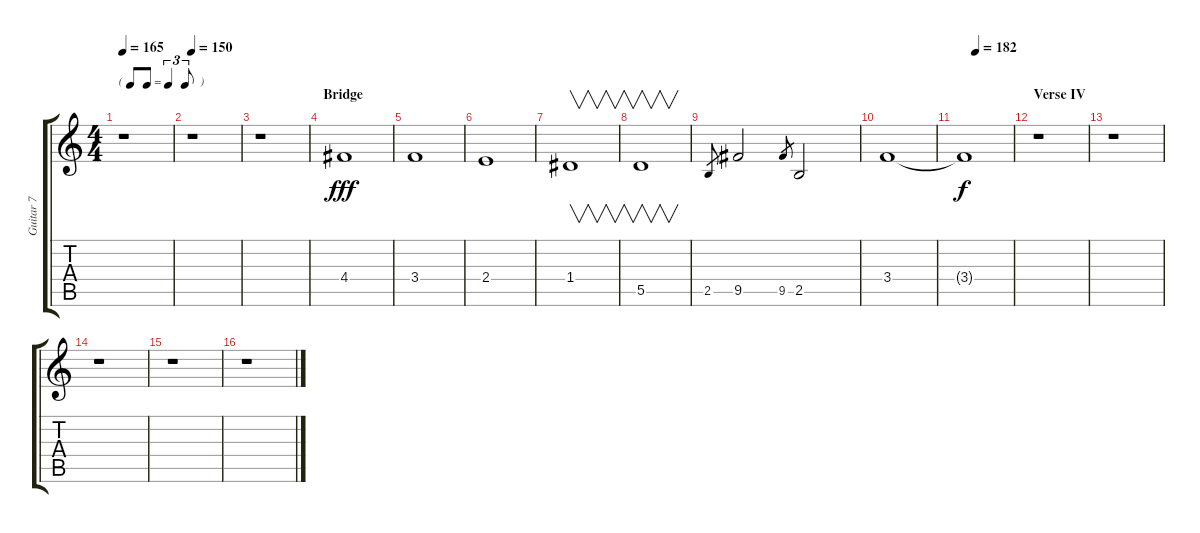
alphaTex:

\track ("Guitar 7" "Guitar 7") {instrument overdrivenguitar}
\staff {score tabs}
\tuning (E4 B3 G3 D3 A2 E2) {hide}
\ts (4 4)
\tf triplet8th
\tempo 165
\clef g2
\ks c
r.1{dy fff} |
\tempo 150
r.1 |
r.1 |
\section ("" "Bridge")
4.4.1 |
3.4.1 |
2.4.1 |
1.4.1{v} |
5.5.1{v} |
2.5.8{gr} 9.5.2 9.5.8{gr} 2.5.2 |
3.4.1 |
\tempo (182 0.25)
3.4{t}.1{dy f} |
\section ("" "Verse IV")
r.1 |
r.1 |
r.1 |
r.1 |
r.1
